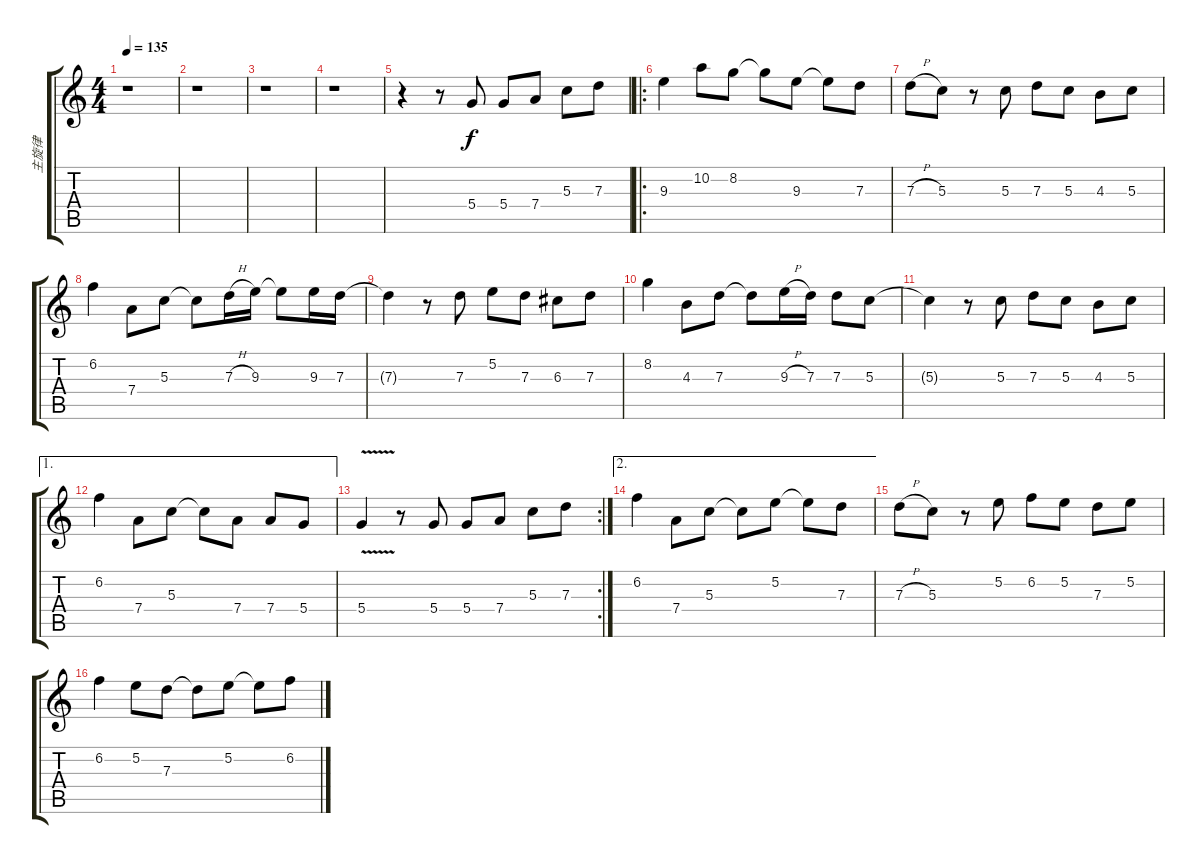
\track ("主旋律" "主旋律") {instrument overdrivenguitar}
\staff {score tabs}
\tuning (E4 B3 G3 D3 A2 E2) {hide}
\ts (4 4)
\tempo 135
\clef g2
\ks c
r.1{dy f instrument overdrivenguitar} |
r.1 |
r.1 |
r.1 |
r.4 r.8 5.4.8 5.4.8 7.4.8 5.3.8 7.3.8 |
\ro
9.3.4 10.2.8 8.2.8 8.2{t}.8 9.3.8 9.3{t}.8 7.3.8 |
7.3{h}.8 5.3.8 r.8 5.3.8 7.3.8 5.3.8 4.3.8 5.3.8 |
6.2.4 7.4.8 5.3.8 5.3{t}.8 7.3{h}.16 9.3.16 9.3{t}.8 9.3.16 7.3.16 |
7.3{t}.4 r.8 7.3.8 5.2.8 7.3.8 6.3.8 7.3.8 |
8.2.4 4.3.8 7.3.8 7.3{t}.8 9.3{h}.16 7.3.16 7.3.8 5.3.8 |
5.3{t}.4 r.8 5.3.8 7.3.8 5.3.8 4.3.8 5.3.8 |
\ae 1
6.2.4 7.4.8 5.3.8 5.3{t}.8 7.4.8 7.4.8 5.4.8 |
\rc 2
5.4{v}.4 r.8 5.4.8 5.4.8 7.4.8 5.3.8 7.3.8 |
\ae 2
6.2.4 7.4.8 5.3.8 5.3{t}.8 5.2.8 5.2{t}.8 7.3.8 |
7.3{h}.8 5.3.8 r.8 5.2.8 6.2.8 5.2.8 7.3.8 5.2.8 |
6.2.4 5.2.8 7.3.8 7.3{t}.8 5.2.8 5.2{t}.8 6.2.8
